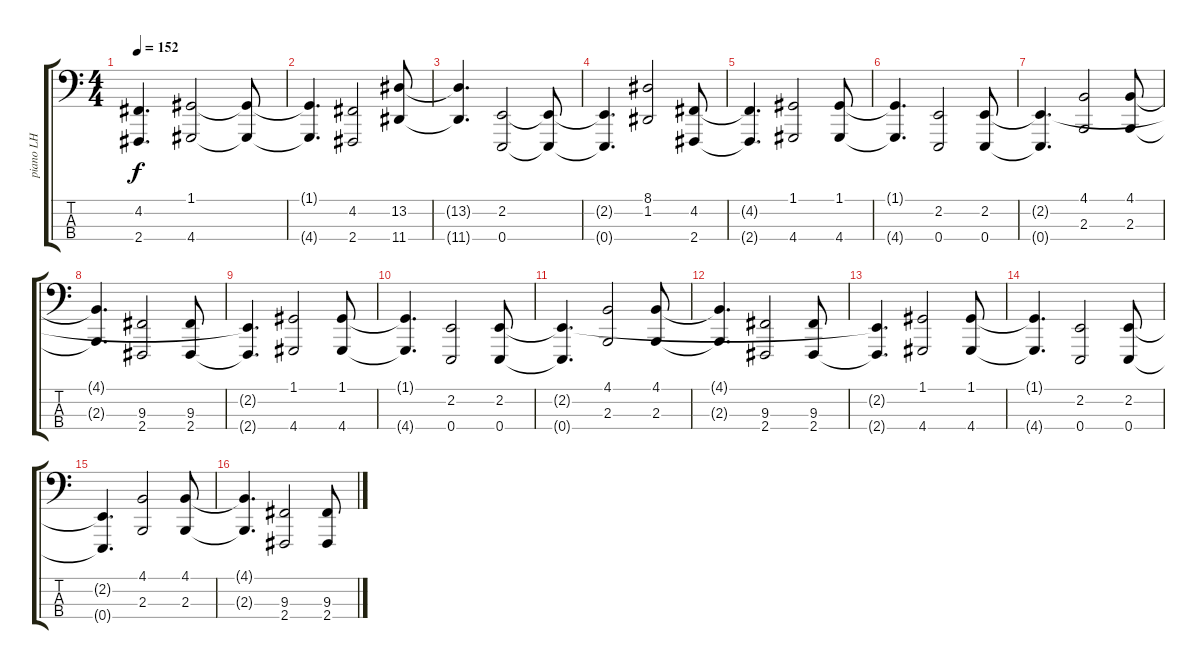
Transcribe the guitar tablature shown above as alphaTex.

\track ("piano LH" "piano LH") {instrument acousticgrandpiano}
\staff {score tabs}
\tuning (G2 D2 A1 E1) {hide}
\ts (4 4)
\tempo 152
\clef f4
\ks c
(4.2{t} 2.4{t}).4{d dy f} (1.1 4.4).2 (1.1{t} 4.4{t}).8 |
(1.1{t} 4.4{t}).4{d} (4.2 2.4).2 (13.2 11.4).8 |
(13.2{t} 11.4{t}).4{d} (2.2 0.4).2 (2.2{t} 0.4{t}).8 |
(2.2{t} 0.4{t}).4{d} (8.1 1.2).2 (4.2 2.4).8 |
(4.2{t} 2.4{t}).4{d} (1.1 4.4).2 (1.1 4.4).8 |
(1.1{t} 4.4{t}).4{d} (2.2 0.4).2 (2.2 0.4).8 |
(2.2{t} 0.4{t}).4{d} (4.1 2.3).2 (4.1 2.3).8 |
(4.1{t} 2.3{t}).4{d} (9.3 2.4).2 (9.3 2.4).8 |
(2.2{t} 2.4{t}).4{d} (1.1 4.4).2 (1.1 4.4).8 |
(1.1{t} 4.4{t}).4{d} (2.2 0.4).2 (2.2 0.4).8 |
(2.2{t} 0.4{t}).4{d} (4.1 2.3).2 (4.1 2.3).8 |
(4.1{t} 2.3{t}).4{d} (9.3 2.4).2 (9.3 2.4).8 |
(2.2{t} 2.4{t}).4{d} (1.1 4.4).2 (1.1 4.4).8 |
(1.1{t} 4.4{t}).4{d} (2.2 0.4).2 (2.2 0.4).8 |
(2.2{t} 0.4{t}).4{d} (4.1 2.3).2 (4.1 2.3).8 |
(4.1{t} 2.3{t}).4{d} (9.3 2.4).2 (9.3 2.4).8
